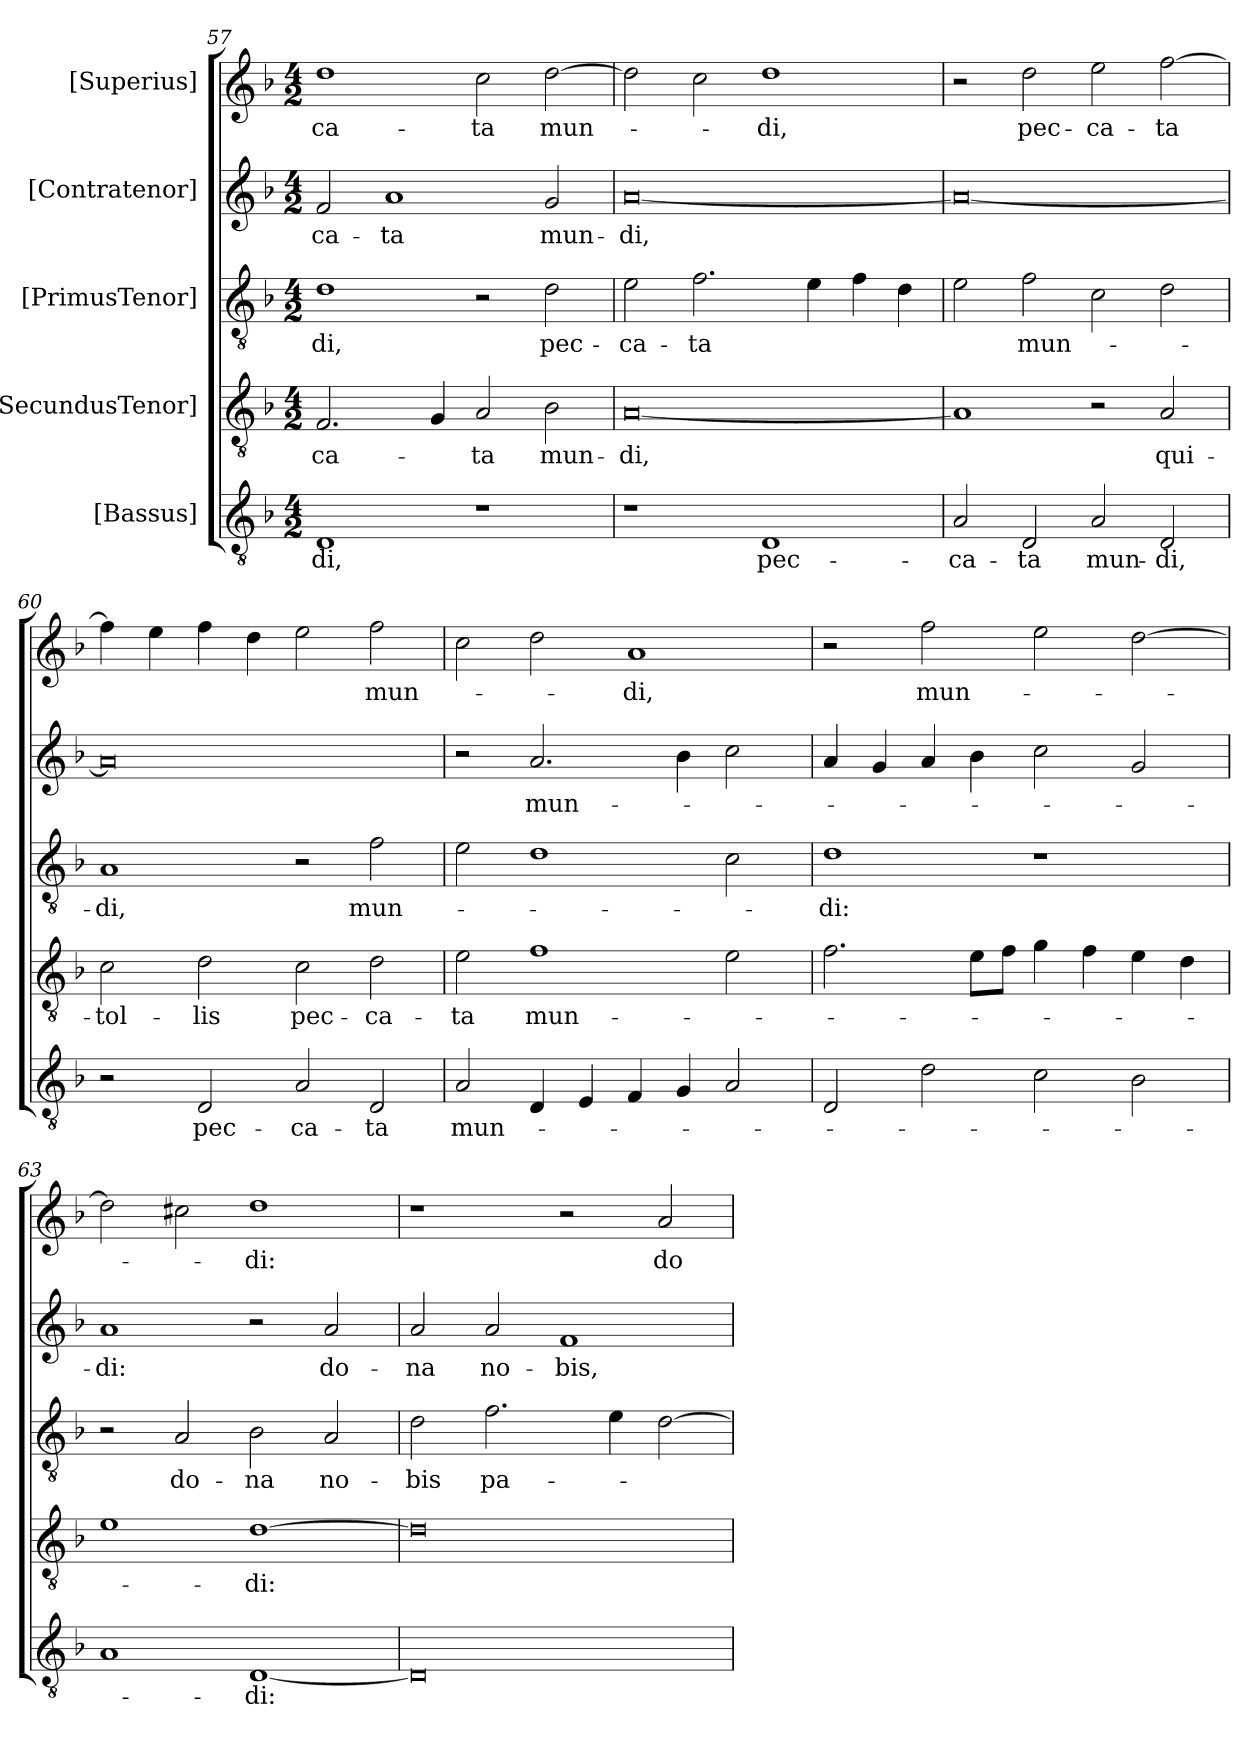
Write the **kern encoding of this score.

**kern	**text	**kern	**text	**kern	**text	**kern	**text	**kern	**text
*part5	*part5	*part4	*part4	*part3	*part3	*part2	*part2	*part1	*part1
*staff5	*staff5	*staff4	*staff4	*staff3	*staff3	*staff2	*staff2	*staff1	*staff1
*I"[Bassus]	*	*I"[SecundusTenor]	*	*I"[PrimusTenor]	*	*I"[Contratenor]	*	*I"[Superius]	*
*clefGv2	*	*clefGv2	*	*clefGv2	*	*clefG2	*	*clefG2	*
*k[b-]	*	*k[b-]	*	*k[b-]	*	*k[b-]	*	*k[b-]	*
*M4/2	*	*M4/2	*	*M4/2	*	*M4/2	*	*M4/2	*
=57	=57	=57	=57	=57	=57	=57	=57	=57	=57
1D/	-di,	2.F/	-ca-	1d\	-di,	2f/	-ca-	1dd\	-ca-
.	.	.	.	.	.	1a/	-ta	.	.
.	.	4G/	.	.	.	.	.	.	.
1r	.	2A/	-ta	2r	.	.	.	2cc\	-ta
.	.	2B-\	mun-	2d\	pec-	2g/	mun-	[2dd\	mun-
=58	=58	=58	=58	=58	=58	=58	=58	=58	=58
1r	.	[0A/	-di,	2e\	-ca-	[0a/	-di,	2dd\]	.
.	.	.	.	2.f\	-ta	.	.	2cc\	.
1D/	pec-	.	.	.	.	.	.	1dd\	-di,
.	.	.	.	4e\	.	.	.	.	.
.	.	.	.	4f\	.	.	.	.	.
.	.	.	.	4d\	.	.	.	.	.
=59	=59	=59	=59	=59	=59	=59	=59	=59	=59
2A/	-ca-	1A/]	.	2e\	.	0a/_	.	2r	.
2D/	-ta	.	.	2f\	mun-	.	.	2dd\	pec-
2A/	mun-	2r	.	2c\	.	.	.	2ee\	-ca-
2D/	-di,	2A/	qui-	2d\	.	.	.	[2ff\	-ta
=60	=60	=60	=60	=60	=60	=60	=60	=60	=60
2r	.	2c\	tol-	1A/	-di,	0a/]	.	4ff\]	.
.	.	.	.	.	.	.	.	4ee\	.
2D/	pec-	2d\	-lis	.	.	.	.	4ff\	.
.	.	.	.	.	.	.	.	4dd\	.
2A/	-ca-	2c\	pec-	2r	.	.	.	2ee\	.
2D/	-ta	2d\	-ca-	2f\	mun-	.	.	2ff\	mun-
=61	=61	=61	=61	=61	=61	=61	=61	=61	=61
2A/	mun-	2e\	-ta	2e\	.	2r	.	2cc\	.
4D/	.	1f\	mun-	1d\	.	2.a/	mun-	2dd\	.
4E/	.	.	.	.	.	.	.	.	.
4F/	.	.	.	.	.	.	.	1a/	-di,
4G/	.	.	.	.	.	4b-\	.	.	.
2A/	.	2e\	.	2c\	.	2cc\	.	.	.
=62	=62	=62	=62	=62	=62	=62	=62	=62	=62
2D/	.	2.f\	.	1d\	-di:	4a/	.	2r	.
.	.	.	.	.	.	4g/	.	.	.
2d\	.	.	.	.	.	4a/	.	2ff\	mun-
.	.	8e\L	.	.	.	4b-\	.	.	.
.	.	8f\J	.	.	.	.	.	.	.
2c\	.	4g\	.	1r	.	2cc\	.	2ee\	.
.	.	4f\	.	.	.	.	.	.	.
2B-\	.	4e\	.	.	.	2g/	.	[2dd\	.
.	.	4d\	.	.	.	.	.	.	.
=63	=63	=63	=63	=63	=63	=63	=63	=63	=63
1A/	.	1e\	.	2r	.	1a/	-di:	2dd\]	.
.	.	.	.	2A/	do-	.	.	2cc#X\	.
[1D/	-di:	[1d\	-di:	2B-\	-na	2r	.	1dd\	-di:
.	.	.	.	2A/	no-	2a/	do-	.	.
=64	=64	=64	=64	=64	=64	=64	=64	=64	=64
0D/]	.	0d\]	.	2d\	-bis	2a/	-na	1r	.
.	.	.	.	2.f\	pa-	2a/	no-	.	.
.	.	.	.	.	.	1f/	-bis,	2r	.
.	.	.	.	4e\	.	.	.	.	.
.	.	.	.	[2d\	.	.	.	2a/	do-
=	=	=	=	=	=	=	=	=	=
*-	*-	*-	*-	*-	*-	*-	*-	*-	*-
